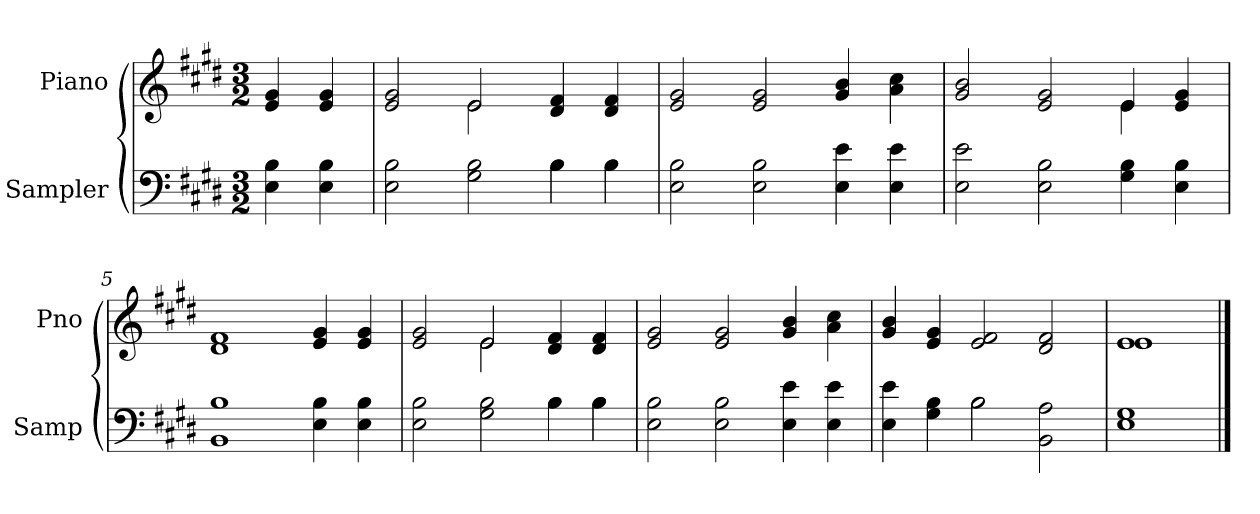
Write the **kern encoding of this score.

**kern	**kern
*part2	*part1
*staff2	*staff1
*I"Sampler	*I"Piano
*I'Samp	*I'Pno
*clefF4	*clefG2
*k[f#c#g#d#]	*k[f#c#g#d#]
*E:	*E:
*M3/2	*M3/2
=1	=1
4E 4B	4e 4g#
4E 4B	4e 4g#
=2	=2
*^	*^
2E 2B	1ryy	2e 2g#	2ryy
2G# 2B	.	2e/	2e
4B\	4B	4d# 4f#	2ryy
4B\	4B	4d# 4f#	.
*v	*v	*	*
*	*v	*v
=3	=3
2E 2B	2e 2g#
2E 2B	2e 2g#
4E 4e	4g# 4b
4E 4e	4a 4cc#
=4	=4
*	*^
2E 2e	2g# 2b	1ryy
2E 2B	2e 2g#	.
4G# 4B	4e/	4e
4E 4B	4e 4g#	4ryy
*	*v	*v
=5	=5
1BB 1B	1d# 1f#
4E 4B	4e 4g#
4E 4B	4e 4g#
=6	=6
*^	*^
2E 2B	1ryy	2e 2g#	2ryy
2G# 2B	.	2e/	2e
4B\	4B	4d# 4f#	2ryy
4B\	4B	4d# 4f#	.
*v	*v	*	*
*	*v	*v
=7	=7
2E 2B	2e 2g#
2E 2B	2e 2g#
4E 4e	4g# 4b
4E 4e	4a 4cc#
=8	=8
*^	*
4E 4e	2ryy	4g# 4b
4G# 4B	.	4e 4g#
2B\	2B	2e 2f#
2BB 2A	2ryy	2d# 2f#
*v	*v	*
=9	=9
*	*^
1E 1G#	1e/	1e
*	*v	*v
==	==
*-	*-
